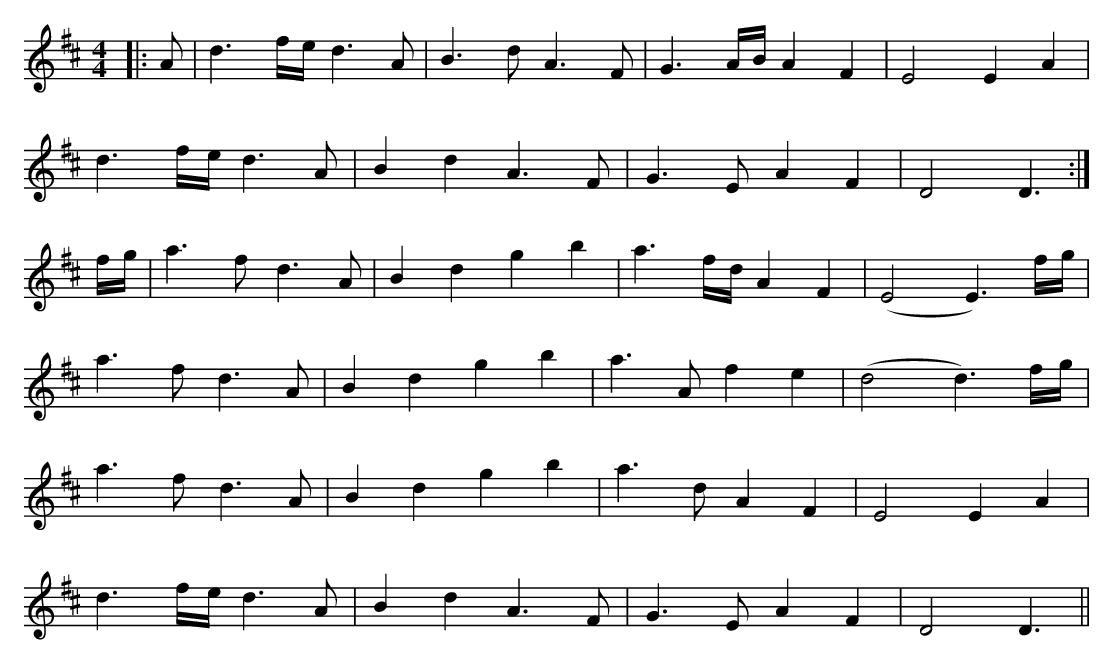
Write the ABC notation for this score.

X:1
M:4/4
K:D
|:A|d3 f/e/ d3A|B3d A3F|G3A/B/ A2 F2|E4E2 A2|
d3 f/e/ d3A|B2 d2 A3F|G3E A2 F2|D4D3:|
f/g/|a3f d3A|B2 d2 g2 b2|a3f/d/ A2 F2|(E4 E3)f/g/|
a3f d3A|B2 d2 g2 b2|a3A f2 e2|(d4 d3)f/g/|
a3f d3A|B2 d2 g2 b2|a3d A2 F2|E4E2 A2|
d3 f/e/ d3A|B2 d2 A3F|G3E A2 F2|D4D3||
